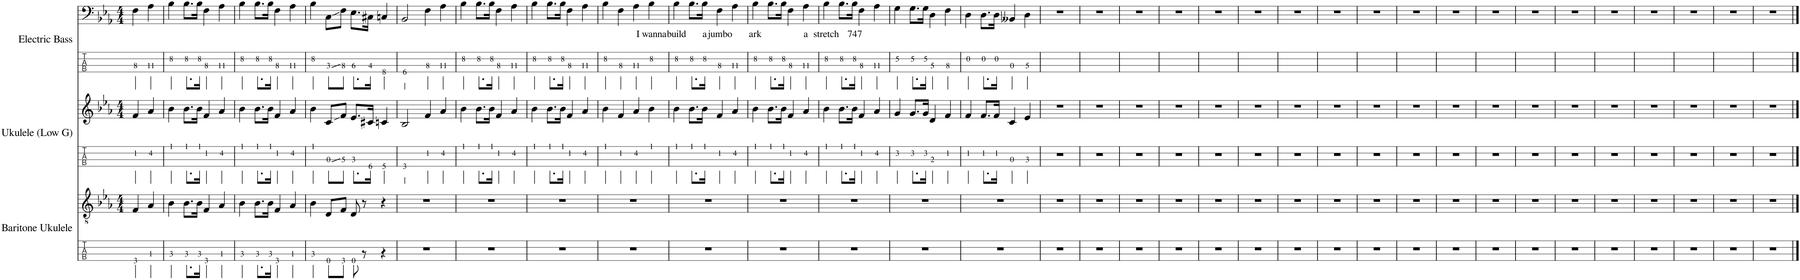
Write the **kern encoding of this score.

**kern	**kern	**kern	**kern	**kern	**kern	**text
*part3	*part3	*part2	*part2	*part1	*part1	*part1
*staff6	*staff5	*staff4	*staff3	*staff2	*staff1	*staff1
*I"Baritone Ukulele	*	*I"Ukulele (Low G)	*	*I"Electric Bass	*	*
*I'Bar. Uk.	*	*I'Uk.	*	*I'El. B.	*	*
*stria4	*	*stria4	*	*stria4	*	*
*	*clefGv2	*	*clefG2	*	*clefF4	*
*	*	*	*	*Trd7c12	*Trd7c12	*
*k[b-e-a-]	*k[b-e-a-]	*k[b-e-a-]	*k[b-e-a-]	*k[b-e-a-]	*k[b-e-a-]	*
*M4/4	*M4/4	*M4/4	*M4/4	*M4/4	*M4/4	*
=1	=1	=1	=1	=1	=1	=1
4F\	4F/	4f\	4f/	4F\	4F\	.
4A-\	4A-/	4a-\	4a-/	4A-\	4A-\	.
=2	=2	=2	=2	=2	=2	=2
4B-\	4B-\	4b-\	4b-\	4B-\	4B-\	.
8.B-\L	8.B-\L	8.b-\L	8.b-\L	8.B-\L	8.B-\L	.
16B-\Jk	16B-\Jk	16b-\Jk	16b-\Jk	16B-\Jk	16B-\Jk	.
4F\	4F/	4f\	4f/	4F\	4F\	.
4A-\	4A-/	4a-\	4a-/	4A-\	4A-\	.
=3	=3	=3	=3	=3	=3	=3
4B-\	4B-\	4b-\	4b-\	4B-\	4B-\	.
8.B-\L	8.B-\L	8.b-\L	8.b-\L	8.B-\L	8.B-\L	.
16B-\Jk	16B-\Jk	16b-\Jk	16b-\Jk	16B-\Jk	16B-\Jk	.
4F\	4F/	4f\	4f/	4F\	4F\	.
4A-\	4A-/	4a-\	4a-/	4A-\	4A-\	.
=4	=4	=4	=4	=4	=4	=4
4B-\	4B-\	4b-\	4b-\	4B-\	4B-\	.
8D\L	8D/L	8c\L	8c/L	8C\L	8C\L	.
8F\J	8F/J	8f\J	8f/J	8F\J	8F\J	.
8D\	8D/	8.e-\L	8.e-/L	8.E-\L	8.E-\L	.
8r	8r	.	.	.	.	.
.	.	16c#\Jk	16c#X/Jk	16C#\Jk	16C#X\Jk	.
4r	4r	4c\	4cn/	4C\	4Cn/	.
=5	=5	=5	=5	=5	=5	=5
1r	1r	2B-\	2B-/	2BB-\	2BB-/	.
.	.	4f\	4f/	4F\	4F\	.
.	.	4a-\	4a-/	4A-\	4A-\	.
=6	=6	=6	=6	=6	=6	=6
1r	1r	4b-\	4b-\	4B-\	4B-\	.
.	.	8.b-\L	8.b-\L	8.B-\L	8.B-\L	.
.	.	16b-\Jk	16b-\Jk	16B-\Jk	16B-\Jk	.
.	.	4f\	4f/	4F\	4F\	.
.	.	4a-\	4a-/	4A-\	4A-\	.
=7	=7	=7	=7	=7	=7	=7
1r	1r	4b-\	4b-\	4B-\	4B-\	.
.	.	8.b-\L	8.b-\L	8.B-\L	8.B-\L	.
.	.	16b-\Jk	16b-\Jk	16B-\Jk	16B-\Jk	.
.	.	4f\	4f/	4F\	4F\	.
.	.	4a-\	4a-/	4A-\	4A-\	.
=8	=8	=8	=8	=8	=8	=8
1r	1r	4b-\	4b-\	4B-\	4B-\	.
.	.	4f\	4f/	4F\	4F\	.
.	.	4a-\	4a-/	4A-\	4A-\	.
!	!	!	!	!	!	!LO:LY:b
.	.	4b-\	4b-\	4B-\	4B-\	I wanna
=9	=9	=9	=9	=9	=9	=9
!	!	!	!	!	!	!LO:LY:b
1r	1r	4b-\	4b-\	4B-\	4B-\	build
.	.	8.b-\L	8.b-\L	8.B-\L	8.B-\L	.
!	!	!	!	!	!	!LO:LY:b
.	.	16b-\Jk	16b-\Jk	16B-\Jk	16B-\Jk	a
!	!	!	!	!	!	!LO:LY:b
.	.	4f\	4f/	4F\	4F\	jumbo
.	.	4a-\	4a-/	4A-\	4A-\	.
=10	=10	=10	=10	=10	=10	=10
!	!	!	!	!	!	!LO:LY:b
1r	1r	4b-\	4b-\	4B-\	4B-\	ark
.	.	8.b-\L	8.b-\L	8.B-\L	8.B-\L	.
.	.	16b-\Jk	16b-\Jk	16B-\Jk	16B-\Jk	.
.	.	4f\	4f/	4F\	4F\	.
!	!	!	!	!	!	!LO:LY:b
.	.	4a-\	4a-/	4A-\	4A-\	a
=11	=11	=11	=11	=11	=11	=11
!	!	!	!	!	!	!LO:LY:b
1r	1r	4b-\	4b-\	4B-\	4B-\	stretch
.	.	8.b-\L	8.b-\L	8.B-\L	8.B-\L	.
!	!	!	!	!	!	!LO:LY:b
.	.	16b-\Jk	16b-\Jk	16B-\Jk	16B-\Jk	747
.	.	4f\	4f/	4F\	4F\	.
.	.	4a-\	4a-/	4A-\	4A-\	.
=12	=12	=12	=12	=12	=12	=12
1r	1r	4g\	4g/	4G\	4G\	.
.	.	8.g\L	8.g/L	8.G\L	8.G\L	.
.	.	16g\Jk	16g/Jk	16G\Jk	16G\Jk	.
.	.	4d\	4d/	4D\	4D\	.
.	.	4f\	4f/	4F\	4F\	.
=13	=13	=13	=13	=13	=13	=13
1r	1r	4f\	4f/	4D\	4D\	.
.	.	8.f\L	8.f/L	8.D\L	8.D\L	.
.	.	16f\Jk	16f/Jk	16D\Jk	16D\Jk	.
.	.	4c\	4c/	4BB--\	4BB--X/	.
.	.	4e-\	4e-/	4D\	4D\	.
=14	=14	=14	=14	=14	=14	=14
1r	1r	1r	1r	1r	1r	.
=15	=15	=15	=15	=15	=15	=15
1r	1r	1r	1r	1r	1r	.
=16	=16	=16	=16	=16	=16	=16
1r	1r	1r	1r	1r	1r	.
=17	=17	=17	=17	=17	=17	=17
1r	1r	1r	1r	1r	1r	.
=18	=18	=18	=18	=18	=18	=18
1r	1r	1r	1r	1r	1r	.
=19	=19	=19	=19	=19	=19	=19
1r	1r	1r	1r	1r	1r	.
=20	=20	=20	=20	=20	=20	=20
1r	1r	1r	1r	1r	1r	.
=21	=21	=21	=21	=21	=21	=21
1r	1r	1r	1r	1r	1r	.
=22	=22	=22	=22	=22	=22	=22
1r	1r	1r	1r	1r	1r	.
=23	=23	=23	=23	=23	=23	=23
1r	1r	1r	1r	1r	1r	.
=24	=24	=24	=24	=24	=24	=24
1r	1r	1r	1r	1r	1r	.
=25	=25	=25	=25	=25	=25	=25
1r	1r	1r	1r	1r	1r	.
=26	=26	=26	=26	=26	=26	=26
1r	1r	1r	1r	1r	1r	.
=27	=27	=27	=27	=27	=27	=27
1r	1r	1r	1r	1r	1r	.
=28	=28	=28	=28	=28	=28	=28
1r	1r	1r	1r	1r	1r	.
=29	=29	=29	=29	=29	=29	=29
1r	1r	1r	1r	1r	1r	.
=30	=30	=30	=30	=30	=30	=30
1r	1r	1r	1r	1r	1r	.
=31	=31	=31	=31	=31	=31	=31
1r	1r	1r	1r	1r	1r	.
=32	=32	=32	=32	=32	=32	=32
1r	1r	1r	1r	1r	1r	.
==	==	==	==	==	==	==
*-	*-	*-	*-	*-	*-	*-
